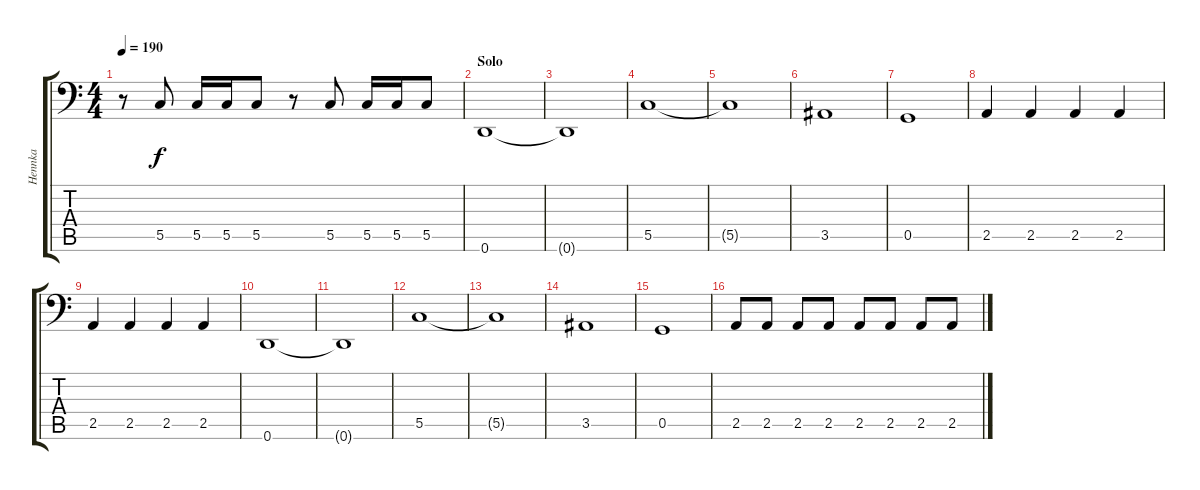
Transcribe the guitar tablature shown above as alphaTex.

\track ("Hennka" "Hennka") {instrument electricbassfinger}
\staff {score tabs}
\tuning (D3 A2 F2 C2 G1 D1) {hide}
\ts (4 4)
\tempo 190
\clef f4
\ks c
r.8{dy f} 5.5.8 5.5.16 5.5.16 5.5.8 r.8 5.5.8 5.5.16 5.5.16 5.5.8 |
\section ("" "Solo")
0.6.1 |
0.6{t}.1 |
5.5.1 |
5.5{t}.1 |
3.5.1 |
0.5.1 |
2.5.4 2.5.4 2.5.4 2.5.4 |
2.5.4 2.5.4 2.5.4 2.5.4 |
0.6.1 |
0.6{t}.1 |
5.5.1 |
5.5{t}.1 |
3.5.1 |
0.5.1 |
2.5.8 2.5.8 2.5.8 2.5.8 2.5.8 2.5.8 2.5.8 2.5.8
